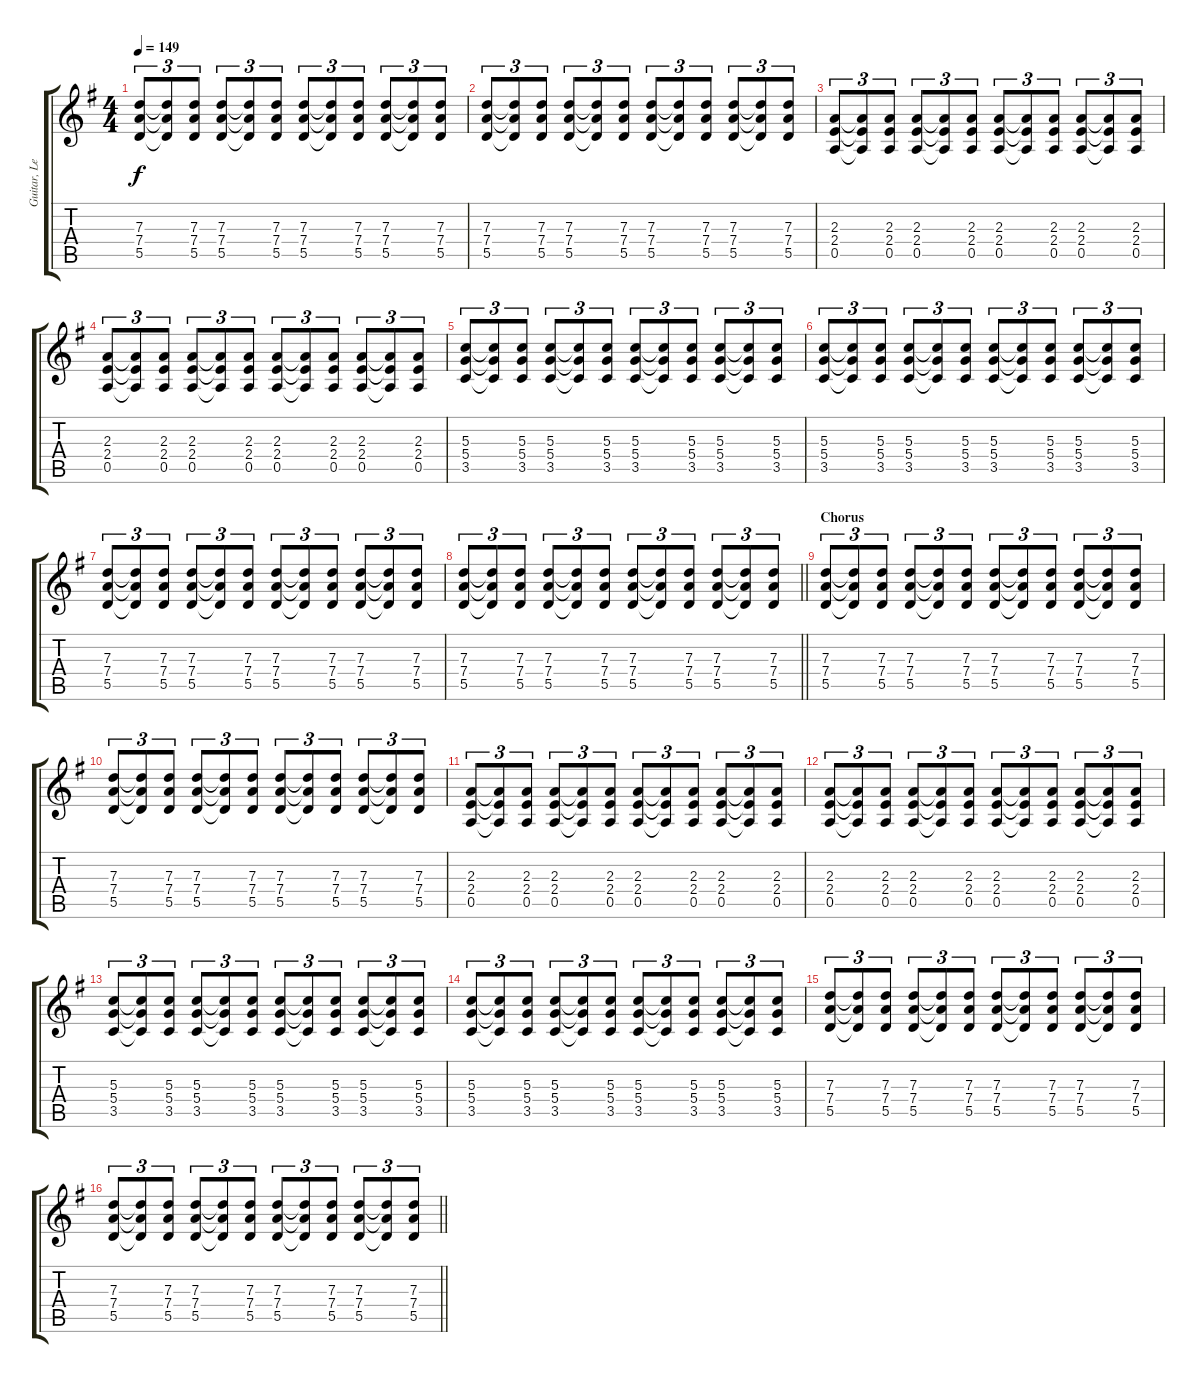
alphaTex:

\track ("Guitar, Lead" "Guitar, Le") {instrument distortionguitar}
\staff {score tabs}
\tuning (E4 B3 G3 D3 A2 D2) {hide}
\ts (4 4)
\tempo 149
\clef g2
\ks g
(7.3 7.4 5.5).8{tu (3 2) dy f} (7.3{t} 7.4{t} 5.5{t}).8{tu (3 2)} (7.3 7.4 5.5).8{tu (3 2)} (7.3 7.4 5.5).8{tu (3 2)} (7.3{t} 7.4{t} 5.5{t}).8{tu (3 2)} (7.3 7.4 5.5).8{tu (3 2)} (7.3 7.4 5.5).8{tu (3 2)} (7.3{t} 7.4{t} 5.5{t}).8{tu (3 2)} (7.3 7.4 5.5).8{tu (3 2)} (7.3 7.4 5.5).8{tu (3 2)} (7.3{t} 7.4{t} 5.5{t}).8{tu (3 2)} (7.3 7.4 5.5).8{tu (3 2)} |
(7.3 7.4 5.5).8{tu (3 2)} (7.3{t} 7.4{t} 5.5{t}).8{tu (3 2)} (7.3 7.4 5.5).8{tu (3 2)} (7.3 7.4 5.5).8{tu (3 2)} (7.3{t} 7.4{t} 5.5{t}).8{tu (3 2)} (7.3 7.4 5.5).8{tu (3 2)} (7.3 7.4 5.5).8{tu (3 2)} (7.3{t} 7.4{t} 5.5{t}).8{tu (3 2)} (7.3 7.4 5.5).8{tu (3 2)} (7.3 7.4 5.5).8{tu (3 2)} (7.3{t} 7.4{t} 5.5{t}).8{tu (3 2)} (7.3 7.4 5.5).8{tu (3 2)} |
(2.3 2.4 0.5).8{tu (3 2)} (2.3{t} 2.4{t} 0.5{t}).8{tu (3 2)} (2.3 2.4 0.5).8{tu (3 2)} (2.3 2.4 0.5).8{tu (3 2)} (2.3{t} 2.4{t} 0.5{t}).8{tu (3 2)} (2.3 2.4 0.5).8{tu (3 2)} (2.3 2.4 0.5).8{tu (3 2)} (2.3{t} 2.4{t} 0.5{t}).8{tu (3 2)} (2.3 2.4 0.5).8{tu (3 2)} (2.3 2.4 0.5).8{tu (3 2)} (2.3{t} 2.4{t} 0.5{t}).8{tu (3 2)} (2.3 2.4 0.5).8{tu (3 2)} |
(2.3 2.4 0.5).8{tu (3 2)} (2.3{t} 2.4{t} 0.5{t}).8{tu (3 2)} (2.3 2.4 0.5).8{tu (3 2)} (2.3 2.4 0.5).8{tu (3 2)} (2.3{t} 2.4{t} 0.5{t}).8{tu (3 2)} (2.3 2.4 0.5).8{tu (3 2)} (2.3 2.4 0.5).8{tu (3 2)} (2.3{t} 2.4{t} 0.5{t}).8{tu (3 2)} (2.3 2.4 0.5).8{tu (3 2)} (2.3 2.4 0.5).8{tu (3 2)} (2.3{t} 2.4{t} 0.5{t}).8{tu (3 2)} (2.3 2.4 0.5).8{tu (3 2)} |
(5.3 5.4 3.5).8{tu (3 2)} (5.3{t} 5.4{t} 3.5{t}).8{tu (3 2)} (5.3 5.4 3.5).8{tu (3 2)} (5.3 5.4 3.5).8{tu (3 2)} (5.3{t} 5.4{t} 3.5{t}).8{tu (3 2)} (5.3 5.4 3.5).8{tu (3 2)} (5.3 5.4 3.5).8{tu (3 2)} (5.3{t} 5.4{t} 3.5{t}).8{tu (3 2)} (5.3 5.4 3.5).8{tu (3 2)} (5.3 5.4 3.5).8{tu (3 2)} (5.3{t} 5.4{t} 3.5{t}).8{tu (3 2)} (5.3 5.4 3.5).8{tu (3 2)} |
(5.3 5.4 3.5).8{tu (3 2)} (5.3{t} 5.4{t} 3.5{t}).8{tu (3 2)} (5.3 5.4 3.5).8{tu (3 2)} (5.3 5.4 3.5).8{tu (3 2)} (5.3{t} 5.4{t} 3.5{t}).8{tu (3 2)} (5.3 5.4 3.5).8{tu (3 2)} (5.3 5.4 3.5).8{tu (3 2)} (5.3{t} 5.4{t} 3.5{t}).8{tu (3 2)} (5.3 5.4 3.5).8{tu (3 2)} (5.3 5.4 3.5).8{tu (3 2)} (5.3{t} 5.4{t} 3.5{t}).8{tu (3 2)} (5.3 5.4 3.5).8{tu (3 2)} |
(7.3 7.4 5.5).8{tu (3 2)} (7.3{t} 7.4{t} 5.5{t}).8{tu (3 2)} (7.3 7.4 5.5).8{tu (3 2)} (7.3 7.4 5.5).8{tu (3 2)} (7.3{t} 7.4{t} 5.5{t}).8{tu (3 2)} (7.3 7.4 5.5).8{tu (3 2)} (7.3 7.4 5.5).8{tu (3 2)} (7.3{t} 7.4{t} 5.5{t}).8{tu (3 2)} (7.3 7.4 5.5).8{tu (3 2)} (7.3 7.4 5.5).8{tu (3 2)} (7.3{t} 7.4{t} 5.5{t}).8{tu (3 2)} (7.3 7.4 5.5).8{tu (3 2)} |
\barLineRight lightlight
(7.3 7.4 5.5).8{tu (3 2)} (7.3{t} 7.4{t} 5.5{t}).8{tu (3 2)} (7.3 7.4 5.5).8{tu (3 2)} (7.3 7.4 5.5).8{tu (3 2)} (7.3{t} 7.4{t} 5.5{t}).8{tu (3 2)} (7.3 7.4 5.5).8{tu (3 2)} (7.3 7.4 5.5).8{tu (3 2)} (7.3{t} 7.4{t} 5.5{t}).8{tu (3 2)} (7.3 7.4 5.5).8{tu (3 2)} (7.3 7.4 5.5).8{tu (3 2)} (7.3{t} 7.4{t} 5.5{t}).8{tu (3 2)} (7.3 7.4 5.5).8{tu (3 2)} |
\section ("" "Chorus")
(7.3 7.4 5.5).8{tu (3 2) instrument distortionguitar} (7.3{t} 7.4{t} 5.5{t}).8{tu (3 2)} (7.3 7.4 5.5).8{tu (3 2)} (7.3 7.4 5.5).8{tu (3 2)} (7.3{t} 7.4{t} 5.5{t}).8{tu (3 2)} (7.3 7.4 5.5).8{tu (3 2)} (7.3 7.4 5.5).8{tu (3 2)} (7.3{t} 7.4{t} 5.5{t}).8{tu (3 2)} (7.3 7.4 5.5).8{tu (3 2)} (7.3 7.4 5.5).8{tu (3 2)} (7.3{t} 7.4{t} 5.5{t}).8{tu (3 2)} (7.3 7.4 5.5).8{tu (3 2)} |
(7.3 7.4 5.5).8{tu (3 2)} (7.3{t} 7.4{t} 5.5{t}).8{tu (3 2)} (7.3 7.4 5.5).8{tu (3 2)} (7.3 7.4 5.5).8{tu (3 2)} (7.3{t} 7.4{t} 5.5{t}).8{tu (3 2)} (7.3 7.4 5.5).8{tu (3 2)} (7.3 7.4 5.5).8{tu (3 2)} (7.3{t} 7.4{t} 5.5{t}).8{tu (3 2)} (7.3 7.4 5.5).8{tu (3 2)} (7.3 7.4 5.5).8{tu (3 2)} (7.3{t} 7.4{t} 5.5{t}).8{tu (3 2)} (7.3 7.4 5.5).8{tu (3 2)} |
(2.3 2.4 0.5).8{tu (3 2)} (2.3{t} 2.4{t} 0.5{t}).8{tu (3 2)} (2.3 2.4 0.5).8{tu (3 2)} (2.3 2.4 0.5).8{tu (3 2)} (2.3{t} 2.4{t} 0.5{t}).8{tu (3 2)} (2.3 2.4 0.5).8{tu (3 2)} (2.3 2.4 0.5).8{tu (3 2)} (2.3{t} 2.4{t} 0.5{t}).8{tu (3 2)} (2.3 2.4 0.5).8{tu (3 2)} (2.3 2.4 0.5).8{tu (3 2)} (2.3{t} 2.4{t} 0.5{t}).8{tu (3 2)} (2.3 2.4 0.5).8{tu (3 2)} |
(2.3 2.4 0.5).8{tu (3 2)} (2.3{t} 2.4{t} 0.5{t}).8{tu (3 2)} (2.3 2.4 0.5).8{tu (3 2)} (2.3 2.4 0.5).8{tu (3 2)} (2.3{t} 2.4{t} 0.5{t}).8{tu (3 2)} (2.3 2.4 0.5).8{tu (3 2)} (2.3 2.4 0.5).8{tu (3 2)} (2.3{t} 2.4{t} 0.5{t}).8{tu (3 2)} (2.3 2.4 0.5).8{tu (3 2)} (2.3 2.4 0.5).8{tu (3 2)} (2.3{t} 2.4{t} 0.5{t}).8{tu (3 2)} (2.3 2.4 0.5).8{tu (3 2)} |
(5.3 5.4 3.5).8{tu (3 2)} (5.3{t} 5.4{t} 3.5{t}).8{tu (3 2)} (5.3 5.4 3.5).8{tu (3 2)} (5.3 5.4 3.5).8{tu (3 2)} (5.3{t} 5.4{t} 3.5{t}).8{tu (3 2)} (5.3 5.4 3.5).8{tu (3 2)} (5.3 5.4 3.5).8{tu (3 2)} (5.3{t} 5.4{t} 3.5{t}).8{tu (3 2)} (5.3 5.4 3.5).8{tu (3 2)} (5.3 5.4 3.5).8{tu (3 2)} (5.3{t} 5.4{t} 3.5{t}).8{tu (3 2)} (5.3 5.4 3.5).8{tu (3 2)} |
(5.3 5.4 3.5).8{tu (3 2)} (5.3{t} 5.4{t} 3.5{t}).8{tu (3 2)} (5.3 5.4 3.5).8{tu (3 2)} (5.3 5.4 3.5).8{tu (3 2)} (5.3{t} 5.4{t} 3.5{t}).8{tu (3 2)} (5.3 5.4 3.5).8{tu (3 2)} (5.3 5.4 3.5).8{tu (3 2)} (5.3{t} 5.4{t} 3.5{t}).8{tu (3 2)} (5.3 5.4 3.5).8{tu (3 2)} (5.3 5.4 3.5).8{tu (3 2)} (5.3{t} 5.4{t} 3.5{t}).8{tu (3 2)} (5.3 5.4 3.5).8{tu (3 2)} |
(7.3 7.4 5.5).8{tu (3 2)} (7.3{t} 7.4{t} 5.5{t}).8{tu (3 2)} (7.3 7.4 5.5).8{tu (3 2)} (7.3 7.4 5.5).8{tu (3 2)} (7.3{t} 7.4{t} 5.5{t}).8{tu (3 2)} (7.3 7.4 5.5).8{tu (3 2)} (7.3 7.4 5.5).8{tu (3 2)} (7.3{t} 7.4{t} 5.5{t}).8{tu (3 2)} (7.3 7.4 5.5).8{tu (3 2)} (7.3 7.4 5.5).8{tu (3 2)} (7.3{t} 7.4{t} 5.5{t}).8{tu (3 2)} (7.3 7.4 5.5).8{tu (3 2)} |
\barLineRight lightlight
(7.3 7.4 5.5).8{tu (3 2)} (7.3{t} 7.4{t} 5.5{t}).8{tu (3 2)} (7.3 7.4 5.5).8{tu (3 2)} (7.3 7.4 5.5).8{tu (3 2)} (7.3{t} 7.4{t} 5.5{t}).8{tu (3 2)} (7.3 7.4 5.5).8{tu (3 2)} (7.3 7.4 5.5).8{tu (3 2)} (7.3{t} 7.4{t} 5.5{t}).8{tu (3 2)} (7.3 7.4 5.5).8{tu (3 2)} (7.3 7.4 5.5).8{tu (3 2)} (7.3{t} 7.4{t} 5.5{t}).8{tu (3 2)} (7.3 7.4 5.5).8{tu (3 2)}
